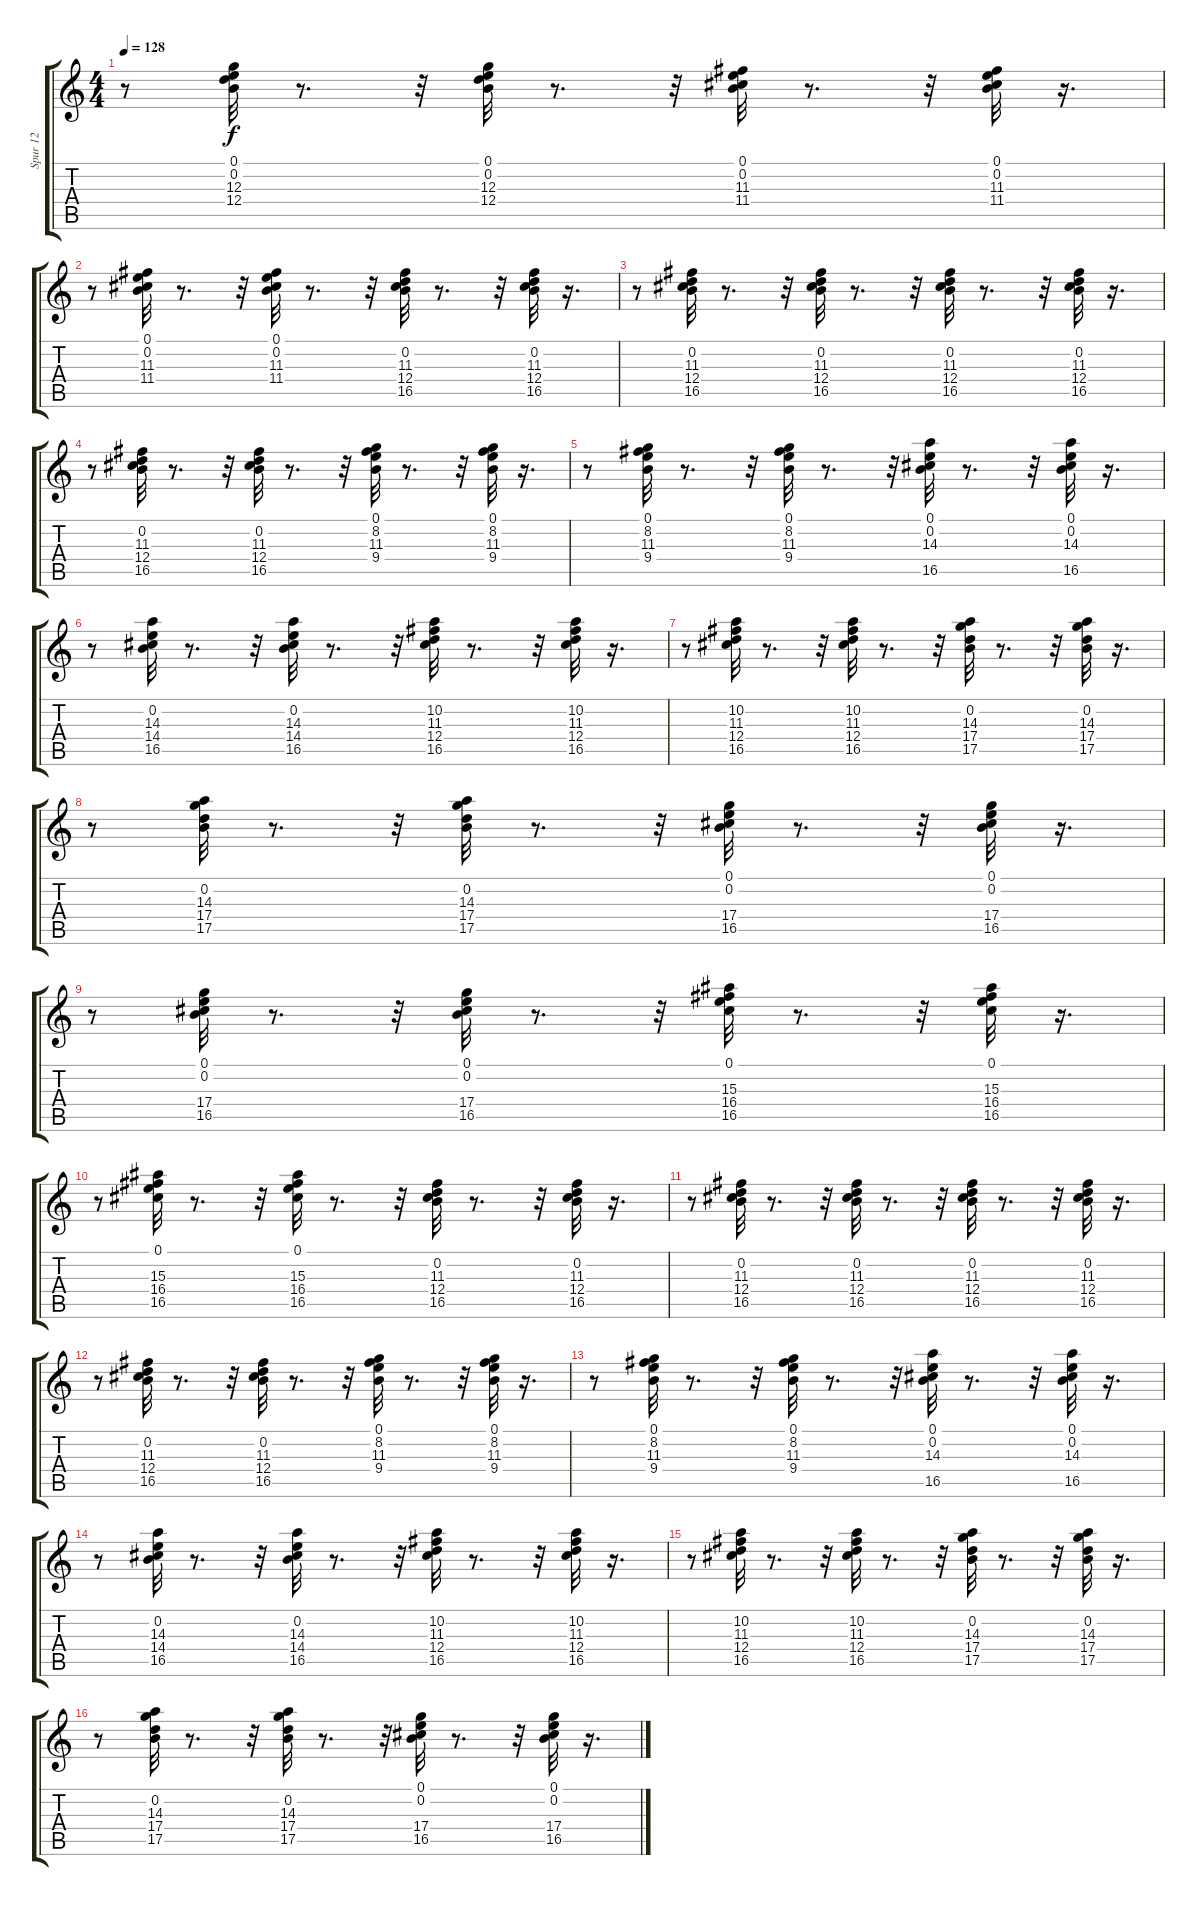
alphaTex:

\track ("Spur 12" "Spur 12") {instrument electricguitarmuted}
\staff {score tabs}
\tuning (E4 B3 G3 D3 A2 E2) {hide}
\ts (4 4)
\tempo 128
\clef g2
\ks c
r.8{dy f} (0.1 0.2 12.3 12.4).32 r.8{d} r.32 (0.1 0.2 12.3 12.4).32 r.8{d} r.32 (0.1 0.2 11.3 11.4).32 r.8{d} r.32 (0.1 0.2 11.3 11.4).32 r.16{d} |
r.8 (0.1 0.2 11.3 11.4).32 r.8{d} r.32 (0.1 0.2 11.3 11.4).32 r.8{d} r.32 (0.2 11.3 12.4 16.5).32 r.8{d} r.32 (0.2 11.3 12.4 16.5).32 r.16{d} |
r.8 (0.2 11.3 12.4 16.5).32 r.8{d} r.32 (0.2 11.3 12.4 16.5).32 r.8{d} r.32 (0.2 11.3 12.4 16.5).32 r.8{d} r.32 (0.2 11.3 12.4 16.5).32 r.16{d} |
r.8 (0.2 11.3 12.4 16.5).32 r.8{d} r.32 (0.2 11.3 12.4 16.5).32 r.8{d} r.32 (0.1 8.2 11.3 9.4).32 r.8{d} r.32 (0.1 8.2 11.3 9.4).32 r.16{d} |
r.8 (0.1 8.2 11.3 9.4).32 r.8{d} r.32 (0.1 8.2 11.3 9.4).32 r.8{d} r.32 (0.1 0.2 14.3 16.5).32 r.8{d} r.32 (0.1 0.2 14.3 16.5).32 r.16{d} |
r.8 (0.2 14.3 14.4 16.5).32 r.8{d} r.32 (0.2 14.3 14.4 16.5).32 r.8{d} r.32 (10.2 11.3 12.4 16.5).32 r.8{d} r.32 (10.2 11.3 12.4 16.5).32 r.16{d} |
r.8 (10.2 11.3 12.4 16.5).32 r.8{d} r.32 (10.2 11.3 12.4 16.5).32 r.8{d} r.32 (0.2 14.3 17.4 17.5).32 r.8{d} r.32 (0.2 14.3 17.4 17.5).32 r.16{d} |
r.8 (0.2 14.3 17.4 17.5).32 r.8{d} r.32 (0.2 14.3 17.4 17.5).32 r.8{d} r.32 (0.1 0.2 17.4 16.5).32 r.8{d} r.32 (0.1 0.2 17.4 16.5).32 r.16{d} |
r.8 (0.1 0.2 17.4 16.5).32 r.8{d} r.32 (0.1 0.2 17.4 16.5).32 r.8{d} r.32 (0.1 15.3 16.4 16.5).32 r.8{d} r.32 (0.1 15.3 16.4 16.5).32 r.16{d} |
r.8 (0.1 15.3 16.4 16.5).32 r.8{d} r.32 (0.1 15.3 16.4 16.5).32 r.8{d} r.32 (0.2 11.3 12.4 16.5).32 r.8{d} r.32 (0.2 11.3 12.4 16.5).32 r.16{d} |
r.8 (0.2 11.3 12.4 16.5).32 r.8{d} r.32 (0.2 11.3 12.4 16.5).32 r.8{d} r.32 (0.2 11.3 12.4 16.5).32 r.8{d} r.32 (0.2 11.3 12.4 16.5).32 r.16{d} |
r.8 (0.2 11.3 12.4 16.5).32 r.8{d} r.32 (0.2 11.3 12.4 16.5).32 r.8{d} r.32 (0.1 8.2 11.3 9.4).32 r.8{d} r.32 (0.1 8.2 11.3 9.4).32 r.16{d} |
r.8 (0.1 8.2 11.3 9.4).32 r.8{d} r.32 (0.1 8.2 11.3 9.4).32 r.8{d} r.32 (0.1 0.2 14.3 16.5).32 r.8{d} r.32 (0.1 0.2 14.3 16.5).32 r.16{d} |
r.8 (0.2 14.3 14.4 16.5).32 r.8{d} r.32 (0.2 14.3 14.4 16.5).32 r.8{d} r.32 (10.2 11.3 12.4 16.5).32 r.8{d} r.32 (10.2 11.3 12.4 16.5).32 r.16{d} |
r.8 (10.2 11.3 12.4 16.5).32 r.8{d} r.32 (10.2 11.3 12.4 16.5).32 r.8{d} r.32 (0.2 14.3 17.4 17.5).32 r.8{d} r.32 (0.2 14.3 17.4 17.5).32 r.16{d} |
r.8 (0.2 14.3 17.4 17.5).32 r.8{d} r.32 (0.2 14.3 17.4 17.5).32 r.8{d} r.32 (0.1 0.2 17.4 16.5).32 r.8{d} r.32 (0.1 0.2 17.4 16.5).32 r.16{d}
